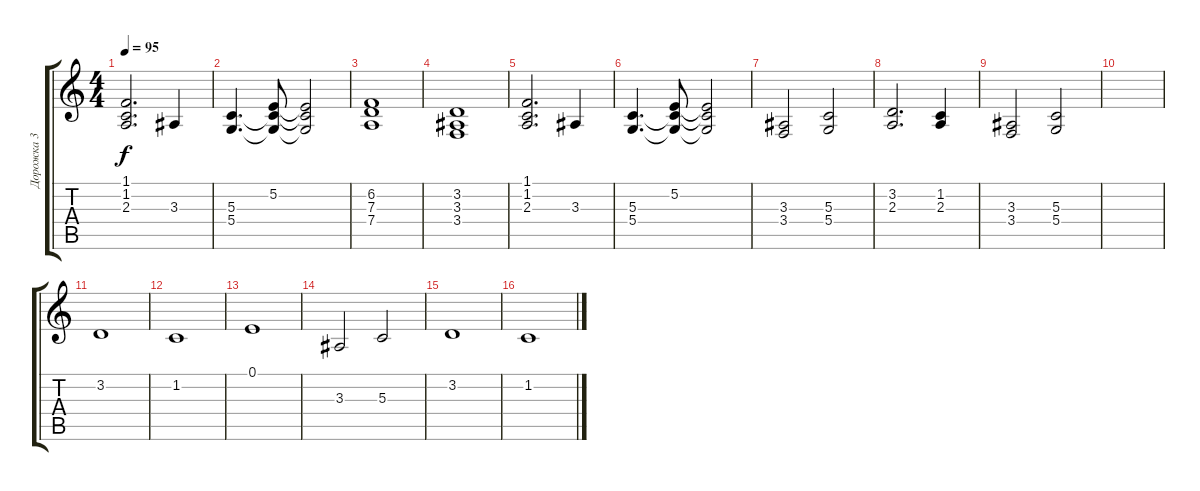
\track ("Дорожка 3" "Дорожка 3") {instrument synthstrings2}
\staff {score tabs}
\tuning (E4 B3 G3 D3 A2 E2) {hide}
\ts (4 4)
\tempo 95
\clef g2
\ks c
(1.1 1.2 2.3).2{d dy f} 3.3.4 |
(5.3 5.4).4{d} (5.2 5.3{t} 5.4{t}).8 (5.2{t} 5.3{t} 5.4{t}).2 |
(6.2 7.3 7.4).1 |
(3.2 3.3 3.4).1 |
(1.1 1.2 2.3).2{d} 3.3.4 |
(5.3 5.4).4{d} (5.2 5.3{t} 5.4{t}).8 (5.2{t} 5.3{t} 5.4{t}).2 |
(3.3 3.4).2 (5.3 5.4).2 |
(3.2 2.3).2{d} (1.2 2.3).4 |
(3.3 3.4).2 (5.3 5.4).2 |
|
3.2.1 |
1.2.1 |
0.1.1 |
3.3.2 5.3.2 |
3.2.1 |
1.2.1
